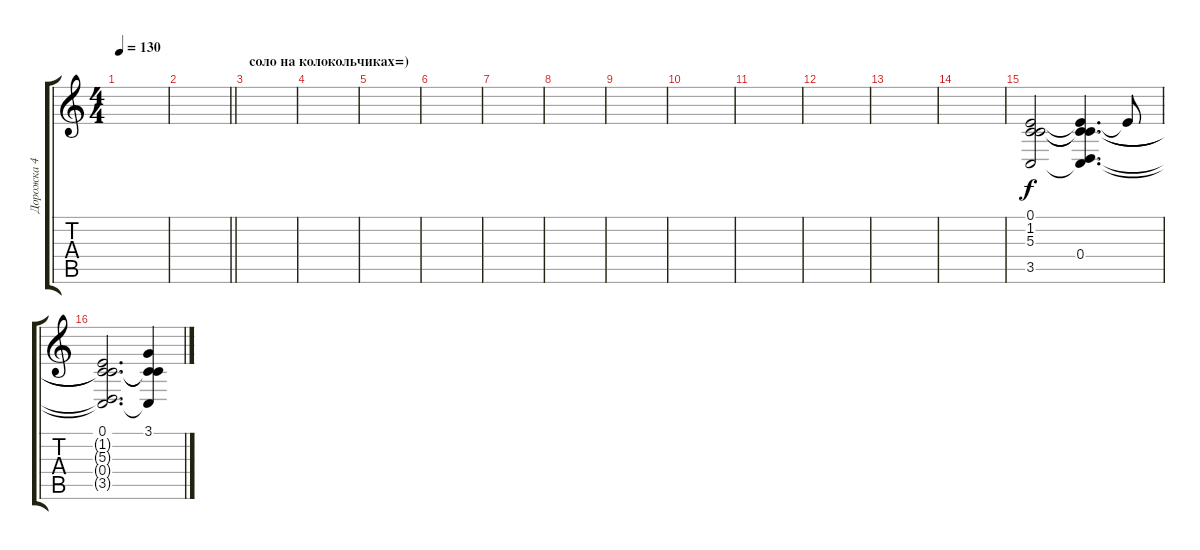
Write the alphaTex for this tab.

\track ("Дорожка 4" "Дорожка 4") {instrument stringensemble1}
\staff {score tabs}
\tuning (E4 B3 G3 D3 A2 E2) {hide}
\ts (4 4)
\tempo 130
\clef g2
\ks c
|
\barLineRight lightlight
|
\section ("" "соло на колокольчиках=)")
|
|
|
|
|
|
|
|
|
|
|
|
(0.1 1.2 5.3 3.5).2{volume 7} (0.1{t} 1.2{t} 5.3{t} 0.4 3.5{t}).4{d} 0.1{t}.8 |
(0.1 1.2{t} 5.3{t} 0.4{t} 3.5{t}).2{d} (3.1 1.2{t} 5.3{t} 3.5{t}).4
